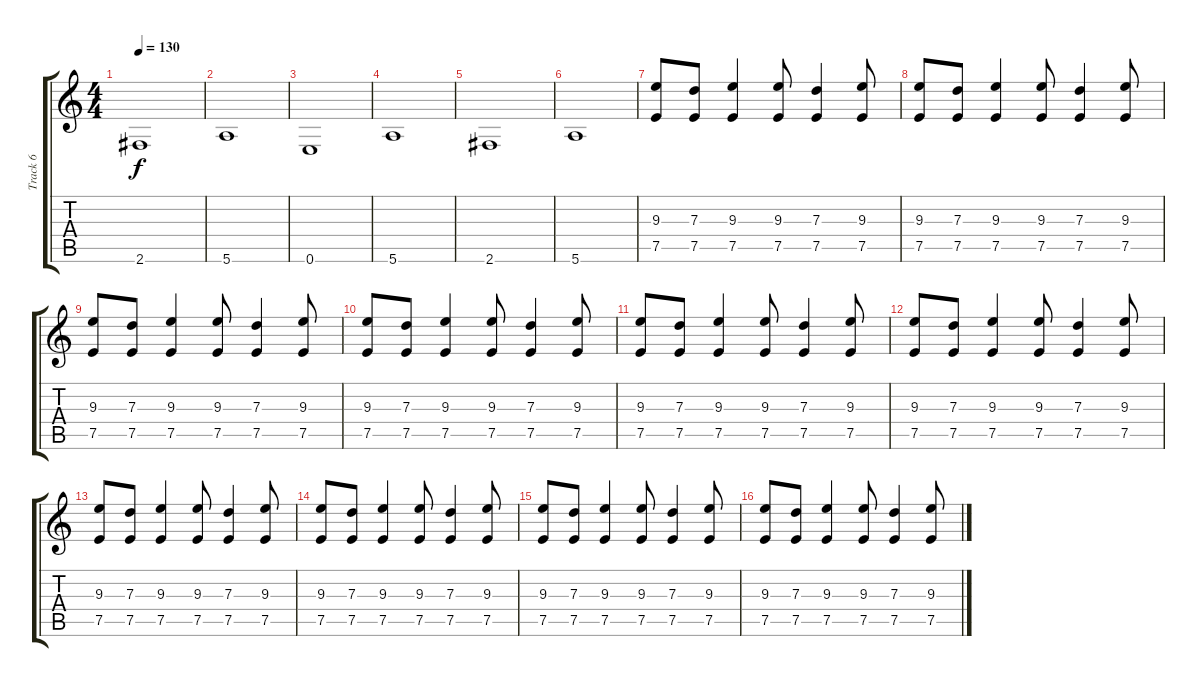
\track ("Track 6" "Track 6") {instrument distortionguitar bank 255}
\staff {score tabs}
\tuning (E4 B3 G3 D3 A2 E2) {hide}
\ts (4 4)
\tempo 130
\clef g2
\ks c
2.6.1{dy f} |
5.6.1 |
0.6.1 |
5.6.1 |
2.6.1 |
5.6.1 |
(9.3 7.5).8 (7.3 7.5).8 (9.3 7.5).4 (9.3 7.5).8 (7.3 7.5).4 (9.3 7.5).8 |
(9.3 7.5).8 (7.3 7.5).8 (9.3 7.5).4 (9.3 7.5).8 (7.3 7.5).4 (9.3 7.5).8 |
(9.3 7.5).8 (7.3 7.5).8 (9.3 7.5).4 (9.3 7.5).8 (7.3 7.5).4 (9.3 7.5).8 |
(9.3 7.5).8 (7.3 7.5).8 (9.3 7.5).4 (9.3 7.5).8 (7.3 7.5).4 (9.3 7.5).8 |
(9.3 7.5).8 (7.3 7.5).8 (9.3 7.5).4 (9.3 7.5).8 (7.3 7.5).4 (9.3 7.5).8 |
(9.3 7.5).8 (7.3 7.5).8 (9.3 7.5).4 (9.3 7.5).8 (7.3 7.5).4 (9.3 7.5).8 |
(9.3 7.5).8 (7.3 7.5).8 (9.3 7.5).4 (9.3 7.5).8 (7.3 7.5).4 (9.3 7.5).8 |
(9.3 7.5).8 (7.3 7.5).8 (9.3 7.5).4 (9.3 7.5).8 (7.3 7.5).4 (9.3 7.5).8 |
(9.3 7.5).8 (7.3 7.5).8 (9.3 7.5).4 (9.3 7.5).8 (7.3 7.5).4 (9.3 7.5).8 |
(9.3 7.5).8 (7.3 7.5).8 (9.3 7.5).4 (9.3 7.5).8 (7.3 7.5).4 (9.3 7.5).8
